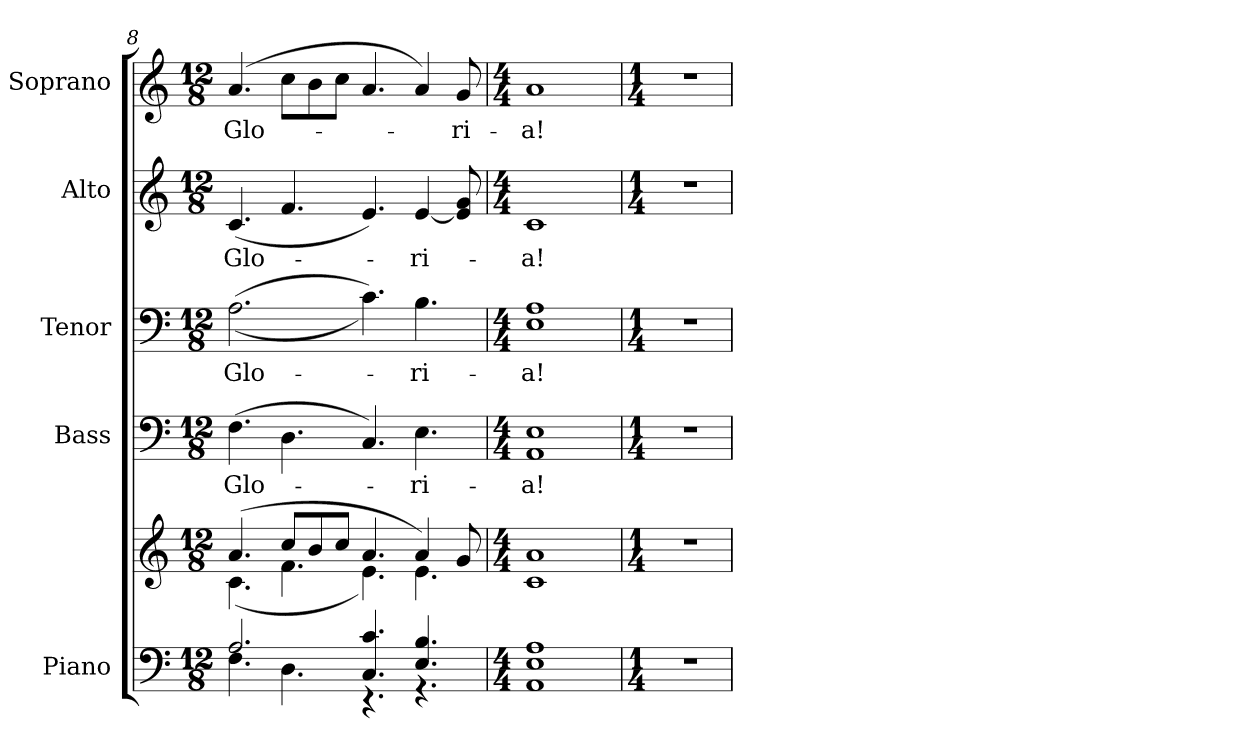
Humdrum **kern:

**kern	**kern	**kern	**text	**kern	**text	**kern	**text	**kern	**text
*part5	*part5	*part4	*part4	*part3	*part3	*part2	*part2	*part1	*part1
*staff6	*staff5	*staff4	*staff4	*staff3	*staff3	*staff2	*staff2	*staff1	*staff1
*I"Piano	*	*I"Bass	*	*I"Tenor	*	*I"Alto	*	*I"Soprano	*
*I'Pno.	*	*I'B.	*	*I'T.	*	*I'A.	*	*I'S.	*
!!LO:PB:g=z
*clefF4	*clefG2	*clefF4	*	*clefF4	*	*clefG2	*	*clefG2	*
*k[]	*k[]	*k[]	*	*k[]	*	*k[]	*	*k[]	*
*C:	*C:	*C:	*	*C:	*	*C:	*	*C:	*
*M12/8	*M12/8	*M12/8	*	*M12/8	*	*M12/8	*	*M12/8	*
=8	=8	=8	=8	=8	=8	=8	=8	=8	=8
*^	*^	*	*	*	*	*	*	*	*
!	!	!	!	!	!LO:LY:b:color=#000000	!	!	!	!	!	!
!	!	!	!	!	!	!	!LO:LY:b:color=#000000	!	!	!	!
!	!	!	!	!	!	!	!	!	!LO:LY:b:color=#000000	!	!
!	!	!	!	!	!	!	!	!	!	!	!LO:LY:b:color=#000000
2.Ai/	4.Fi\	(4.ai/	(4.ci\	(4.Fi\	Glo-	((2.Ai\	Glo-	(4.ci/	Glo-	(4.ai/	Glo-
.	4.Di\	8cci/L	4.fi\	4.Di\	.	.	.	4.fi/	.	8cci\L	.
.	.	8bi/	.	.	.	.	.	.	.	8bi\	.
.	.	8cci/J	.	.	.	.	.	.	.	8cci\J	.
4.Ci/ 4.ci	4.r	4.ai/	4.ei\)	4.Ci/)	.	4.ci\))	.	4.ei/)	.	4.ai/	.
!	!	!	!	!	!LO:LY:b:color=#000000	!	!	!	!	!	!
!	!	!	!	!	!	!	!LO:LY:b:color=#000000	!	!	!	!
!	!	!	!	!	!	!	!	!	!LO:LY:b:color=#000000	!	!
4.Ei/ 4.Bi	4.r	4ai/)	4.ei\	4.Ei\	-ri-	4.Bi\	-ri-	[<4ei/	-ri-	4ai/)	.
!	!	!	!	!	!	!	!	!	!	!	!LO:LY:b:color=#000000
.	.	8gi/	.	.	.	.	.	8ei/] 8gi	.	8gi/	-ri-
*v	*v	*	*	*	*	*	*	*	*	*	*
*	*v	*v	*	*	*	*	*	*	*	*
!!LO:PB:g=z
=9	=9	=9	=9	=9	=9	=9	=9	=9	=9
*M4/4	*M4/4	*M4/4	*	*M4/4	*	*M4/4	*	*M4/4	*
!	!	!	!LO:LY:b:color=#000000	!	!	!	!	!	!
!	!	!	!	!	!LO:LY:b:color=#000000	!	!	!	!
!	!	!	!	!	!	!	!LO:LY:b:color=#000000	!	!
!	!	!	!	!	!	!	!	!	!LO:LY:b:color=#000000
1AAi 1Ei 1Ai	1ci 1ai	1AAi 1Ei	-a!	1Ei 1Ai	-a!	1ci	-a!	1ai	-a!
!!LO:PB:g=z
=10	=10	=10	=10	=10	=10	=10	=10	=10	=10
*M1/4	*M1/4	*M1/4	*	*M1/4	*	*M1/4	*	*M1/4	*
!LO:N:vis=1	!LO:N:vis=1	!LO:N:vis=1	!	!LO:N:vis=1	!	!LO:N:vis=1	!	!LO:N:vis=1	!
4r	4r	4r	.	4r	.	4r	.	4r	.
=	=	=	=	=	=	=	=	=	=
*-	*-	*-	*-	*-	*-	*-	*-	*-	*-
